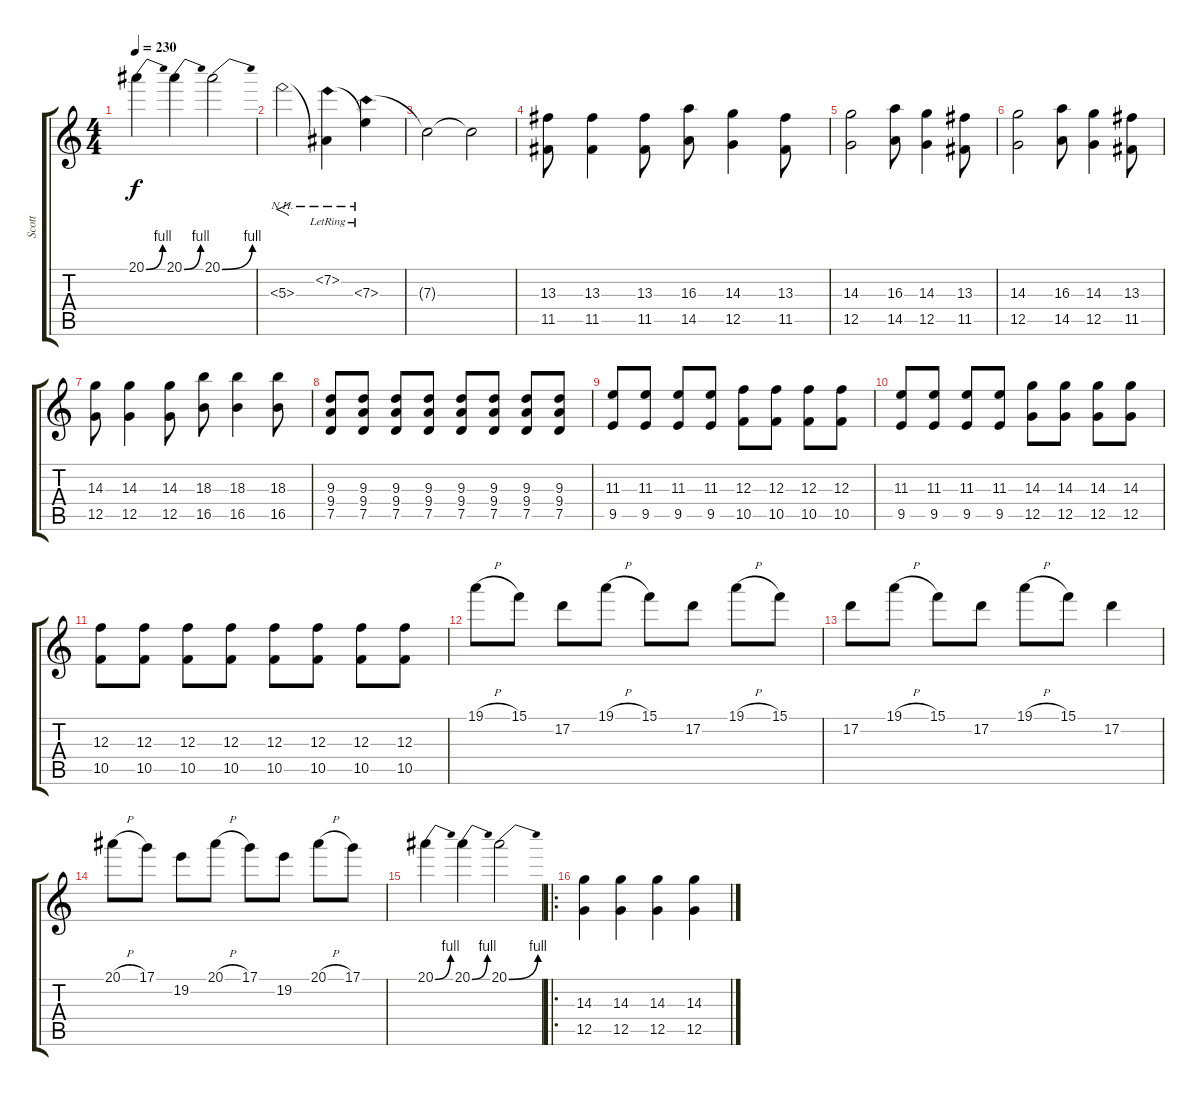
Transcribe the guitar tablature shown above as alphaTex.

\track ("Scott" "Scott") {instrument overdrivenguitar}
\staff {score tabs}
\tuning (D4 A3 F3 C3 G2 D2) {hide}
\ts (4 4)
\tempo 230
\clef g2
\ks c
20.1{be (bend 0 0 60 4)}.4{dy f} 20.1{be (bend 0 0 60 4)}.4 20.1{be (bend 0 0 60 4)}.2 |
5.3{nh}.2{f} (7.2{nh lr} 5.3{t}).4 (7.2{t} 7.3{nh lr}).4 |
7.3{t}.2 7.3{t}.2 |
(13.3 11.5).8 (13.3 11.5).4 (13.3 11.5).8 (16.3 14.5).8 (14.3 12.5).4 (13.3 11.5).8 |
(14.3 12.5).2 (16.3 14.5).8 (14.3 12.5).4 (13.3 11.5).8 |
(14.3 12.5).2 (16.3 14.5).8 (14.3 12.5).4 (13.3 11.5).8 |
(14.3 12.5).8 (14.3 12.5).4 (14.3 12.5).8 (18.3 16.5).8 (18.3 16.5).4 (18.3 16.5).8 |
(9.3 9.4 7.5).8 (9.3 9.4 7.5).8 (9.3 9.4 7.5).8 (9.3 9.4 7.5).8 (9.3 9.4 7.5).8 (9.3 9.4 7.5).8 (9.3 9.4 7.5).8 (9.3 9.4 7.5).8 |
(11.3 9.5).8 (11.3 9.5).8 (11.3 9.5).8 (11.3 9.5).8 (12.3 10.5).8 (12.3 10.5).8 (12.3 10.5).8 (12.3 10.5).8 |
(11.3 9.5).8 (11.3 9.5).8 (11.3 9.5).8 (11.3 9.5).8 (14.3 12.5).8 (14.3 12.5).8 (14.3 12.5).8 (14.3 12.5).8 |
(12.3 10.5).8 (12.3 10.5).8 (12.3 10.5).8 (12.3 10.5).8 (12.3 10.5).8 (12.3 10.5).8 (12.3 10.5).8 (12.3 10.5).8 |
19.1{h}.8 15.1.8 17.2.8 19.1{h}.8 15.1.8 17.2.8 19.1{h}.8 15.1.8 |
17.2.8 19.1{h}.8 15.1.8 17.2.8 19.1{h}.8 15.1.8 17.2.4 |
20.1{h}.8 17.1.8 19.2.8 20.1{h}.8 17.1.8 19.2.8 20.1{h}.8 17.1.8 |
20.1{be (bend 0 0 60 4)}.4 20.1{be (bend 0 0 60 4)}.4 20.1{be (bend 0 0 60 4)}.2 |
\ro
(14.3 12.5).4 (14.3 12.5).4 (14.3 12.5).4 (14.3 12.5).4
